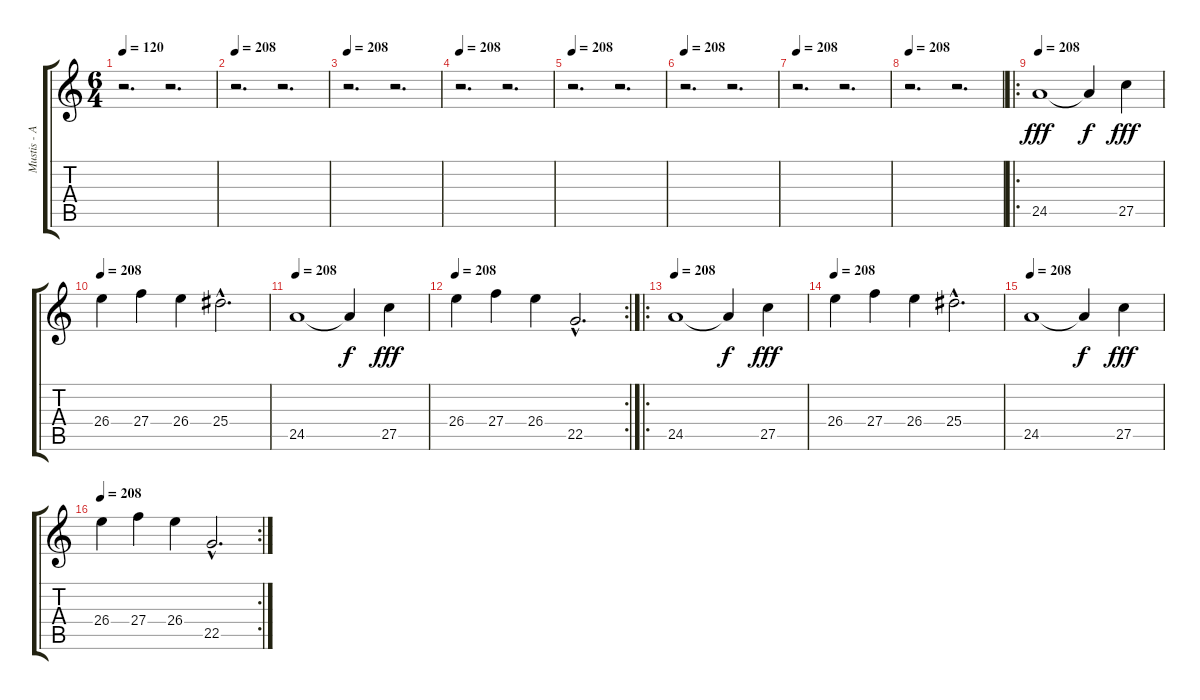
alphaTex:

\track ("Mustis - Atmosphere" "Mustis - A") {instrument fx4atmosphere}
\staff {score tabs}
\tuning (E4 B3 G3 D3 A2 E2) {hide}
\ts (6 4)
\tempo 120
\tempo 208
\tempo 120
\clef g2
\ks c
r.2{d dy fff instrument fx4atmosphere} r.2{d} |
\tempo 208
r.2{d} r.2{d} |
\tempo 208
r.2{d} r.2{d} |
\tempo 208
r.2{d} r.2{d} |
\tempo 208
r.2{d} r.2{d} |
\tempo 208
r.2{d} r.2{d} |
\tempo 208
r.2{d} r.2{d} |
\tempo 208
r.2{d} r.2{d} |
\ro
\tempo 208
24.5.1 24.5{t}.4{dy f} 27.5.4{dy fff} |
\tempo 208
26.4.4 27.4.4 26.4.4 25.4{hac}.2{d} |
\tempo 208
24.5.1 24.5{t}.4{dy f} 27.5.4{dy fff} |
\rc 2
\tempo 208
26.4.4 27.4.4 26.4.4 22.5{hac}.2{d} |
\ro
\tempo 208
24.5.1 24.5{t}.4{dy f} 27.5.4{dy fff} |
\tempo 208
26.4.4 27.4.4 26.4.4 25.4{hac}.2{d} |
\tempo 208
24.5.1 24.5{t}.4{dy f} 27.5.4{dy fff} |
\rc 2
\tempo 208
26.4.4 27.4.4 26.4.4 22.5{hac}.2{d}
